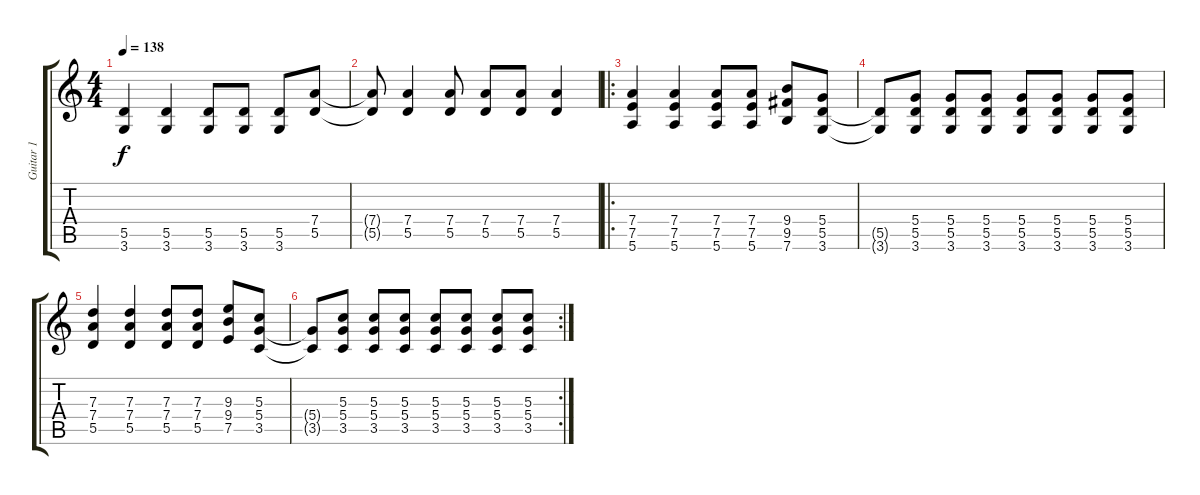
\track ("Guitar 1" "Guitar 1") {instrument overdrivenguitar}
\staff {score tabs}
\tuning (E4 B3 G3 D3 A2 E2) {hide}
\ts (4 4)
\tempo 138
\clef g2
\ks c
(5.5 3.6).4{dy f} (5.5 3.6).4 (5.5 3.6).8 (5.5 3.6).8 (5.5 3.6).8 (7.4 5.5).8 |
(7.4{t} 5.5{t}).8 (7.4 5.5).4 (7.4 5.5).8 (7.4 5.5).8 (7.4 5.5).8 (7.4 5.5).4 |
\ro
(7.4 7.5 5.6).4 (7.4 7.5 5.6).4 (7.4 7.5 5.6).8 (7.4 7.5 5.6).8 (9.4 9.5 7.6).8 (5.4 5.5 3.6).8 |
(5.5{t} 3.6{t}).8 (5.4 5.5 3.6).8 (5.4 5.5 3.6).8 (5.4 5.5 3.6).8 (5.4 5.5 3.6).8 (5.4 5.5 3.6).8 (5.4 5.5 3.6).8 (5.4 5.5 3.6).8 |
(7.3 7.4 5.5).4 (7.3 7.4 5.5).4 (7.3 7.4 5.5).8 (7.3 7.4 5.5).8 (9.3 9.4 7.5).8 (5.3 5.4 3.5).8 |
\rc 2
(5.4{t} 3.5{t}).8 (5.3 5.4 3.5).8 (5.3 5.4 3.5).8 (5.3 5.4 3.5).8 (5.3 5.4 3.5).8 (5.3 5.4 3.5).8 (5.3 5.4 3.5).8 (5.3 5.4 3.5).8
